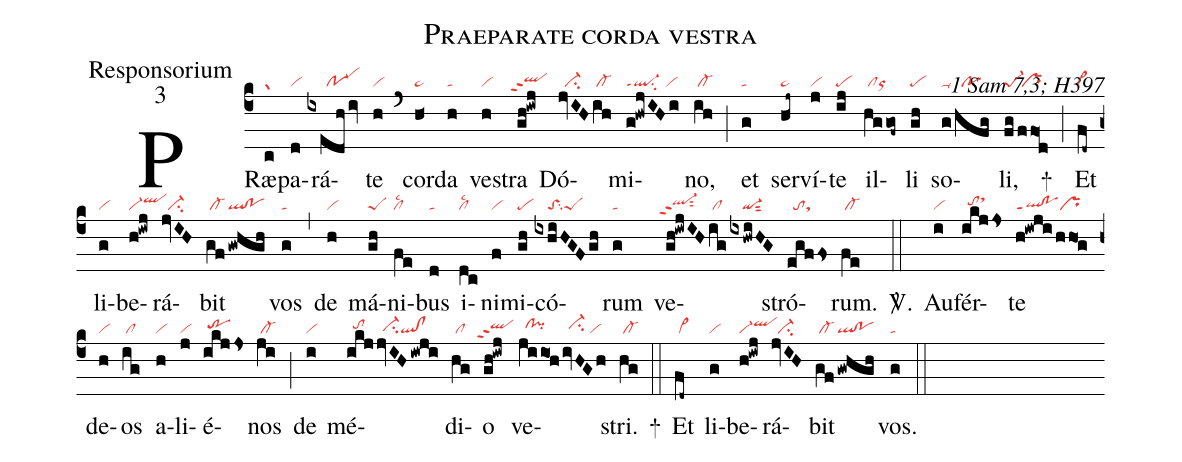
name:Praeparate corda vestra;
office-part:Responsorium;
mode:3;
commentary:1 Sam 7,3; H397;
nabc-lines:1;
%%
(c4)
PRæ(c|gr)pa(d|vi)rá(ixedh|//////po-1|iv|vihj)te(h|vi) (`)
cor(h<|pe~)da(h|ta) ve(h|vi)stra(gh!iwj|``qlhhppt2) Dó(jvIH|//ci-|ih|/cl-)mi(g!hwjIHi|ql-ppt1su2/vi)no,(ih|/cl-) (;)
et(g|ta) ser(hj~|pe~)ví(j|vi)te(ij|pe) il(hggof~|/clor)li(gh|pe) so(g|ta-|/hfg|//po)li,(fg|pe-1|/ffo1d|/pr) +(;)
Et(fd~|cl~) li(g|vi)be(h!iwj|vi-qlhi)rá(jvIH|//ci-)bit(gf|/cl-|!gwhgh|ql!po) vos(g|ta) (,)
de(h|vi) má(gh|peS)ni(fe|cllsc2)bus(d|ta) i(dc|cllsc2)ni(f|vi)mi(gh|pe)có(ixhiHGFgh|////toSsu2peS)rum(g|ta)
ve(gh!iwjIH|``ql-hhppt2sut2|ig|/cl|ixhwiHG|////qi-sut2)stró(egffs|//tost)rum.(fe|/cl-) <sp>V/</sp>.(::)
Au(i|vi)fér(ikjjs|//tohhsthj)te(h!iwji|ql!poppt1|hho1g|/pr) de(h|vi)os(ig|/cl) a(h|vi)li(j|vi)é(ikjjs|/trhh)nos(ji|/cl-) (;)
de(i|vi) mé(ikj|//tohh|jvIHiwji|//ci-hgql!cl)di(hg|/cl)o(gh!iwj|``qlhhppt2) ve(jiio1h|//clhh!pihh|ivHGh|//ci-hh/vi)stri.(hg|/cl-) +(::)
Et(fd~|/cl~) li(g|vi)be(h!iwj|vi-qlhi)rá(jvIH|//ci-)bit(gf|/cl-|!gwhgh|ql!po) vos.(g|ta) (::)
